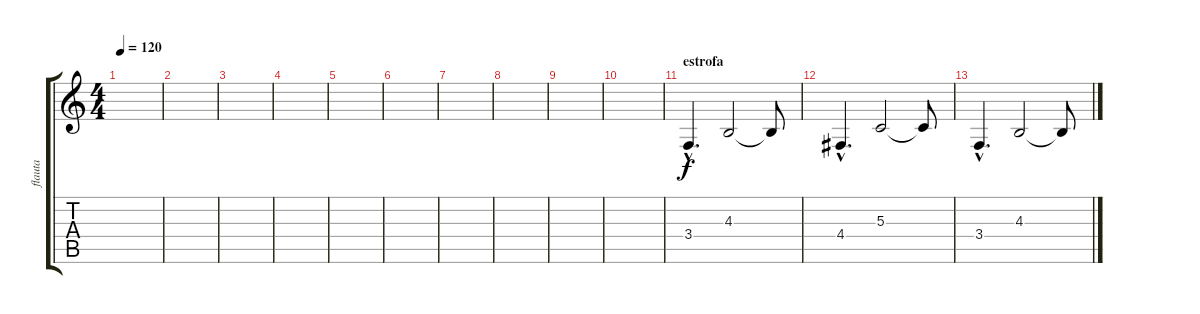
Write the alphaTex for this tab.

\track ("flauta" "flauta") {instrument flute}
\staff {score tabs}
\tuning (E4 B3 G3 D3 A2 E2) {hide}
\ts (4 4)
\tempo 120
\clef g2
\ks c
|
|
|
|
|
|
|
|
|
|
\section ("" "estrofa")
3.4{hac}.4{d} 4.3.2 4.3{t}.8 |
4.4{hac}.4{d} 5.3.2 5.3{t}.8 |
3.4{hac}.4{d} 4.3.2 4.3{t}.8
